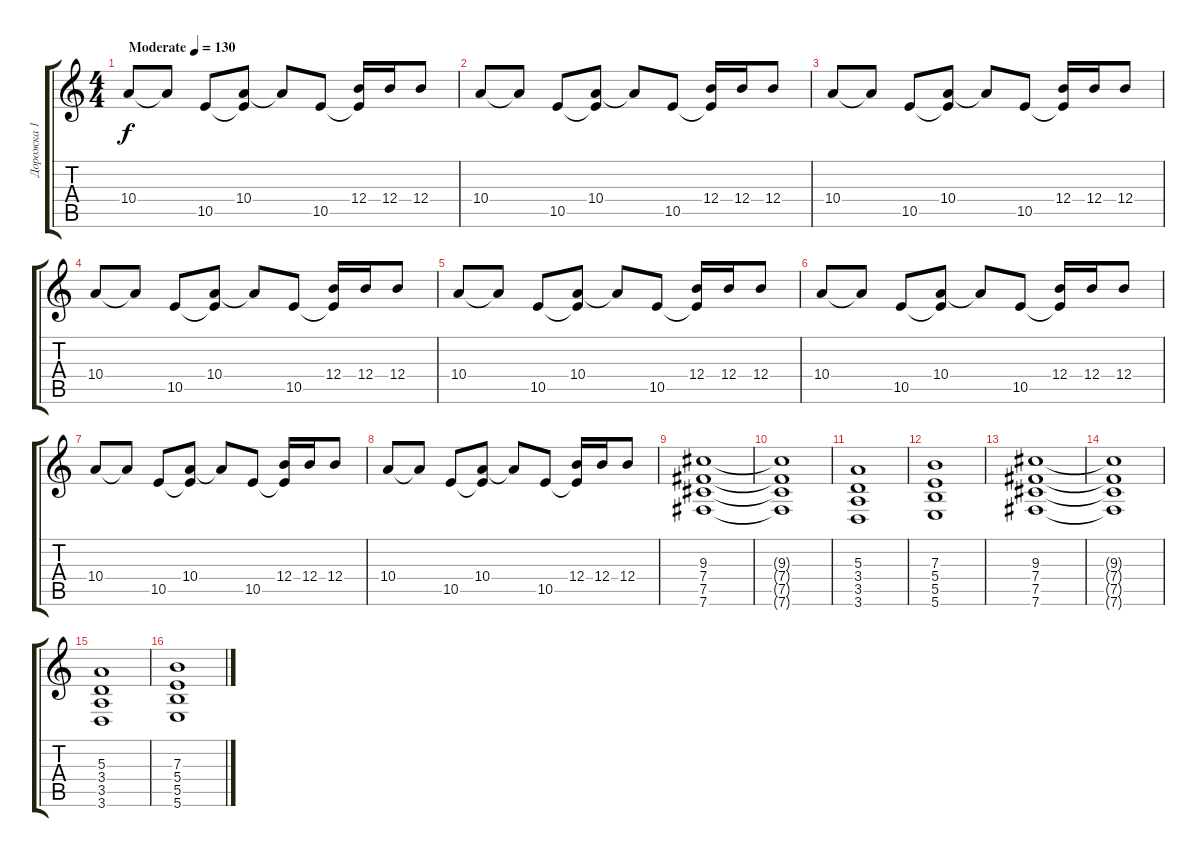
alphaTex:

\track ("Дорожка 1" "Дорожка 1") {instrument distortionguitar}
\staff {score tabs}
\tuning (Db4 Ab3 E3 B2 Gb2 B1) {hide}
\ts (4 4)
\tempo (130 "Moderate")
\clef g2
\ks c
10.4.8{dy f instrument distortionguitar} 10.4{t}.8 10.5.8 (10.4 10.5{t}).8 10.4{t}.8 10.5.8 (12.4 10.5{t}).16 12.4.16 12.4.8 |
10.4.8 10.4{t}.8 10.5.8 (10.4 10.5{t}).8 10.4{t}.8 10.5.8 (12.4 10.5{t}).16 12.4.16 12.4.8 |
10.4.8 10.4{t}.8 10.5.8 (10.4 10.5{t}).8 10.4{t}.8 10.5.8 (12.4 10.5{t}).16 12.4.16 12.4.8 |
10.4.8 10.4{t}.8 10.5.8 (10.4 10.5{t}).8 10.4{t}.8 10.5.8 (12.4 10.5{t}).16 12.4.16 12.4.8 |
10.4.8 10.4{t}.8 10.5.8 (10.4 10.5{t}).8 10.4{t}.8 10.5.8 (12.4 10.5{t}).16 12.4.16 12.4.8 |
10.4.8 10.4{t}.8 10.5.8 (10.4 10.5{t}).8 10.4{t}.8 10.5.8 (12.4 10.5{t}).16 12.4.16 12.4.8 |
10.4.8 10.4{t}.8 10.5.8 (10.4 10.5{t}).8 10.4{t}.8 10.5.8 (12.4 10.5{t}).16 12.4.16 12.4.8 |
10.4.8 10.4{t}.8 10.5.8 (10.4 10.5{t}).8 10.4{t}.8 10.5.8 (12.4 10.5{t}).16 12.4.16 12.4.8 |
(9.3 7.4 7.5 7.6).1 |
(9.3{t} 7.4{t} 7.5{t} 7.6{t}).1 |
(5.3 3.4 3.5 3.6).1 |
(7.3 5.4 5.5 5.6).1 |
(9.3 7.4 7.5 7.6).1 |
(9.3{t} 7.4{t} 7.5{t} 7.6{t}).1 |
(5.3 3.4 3.5 3.6).1 |
(7.3 5.4 5.5 5.6).1
